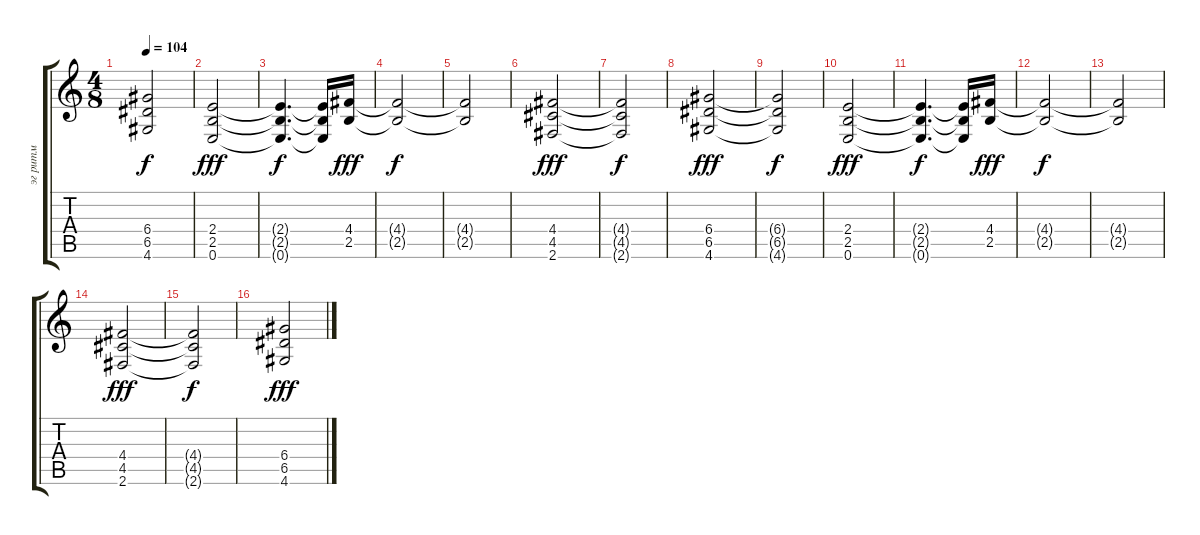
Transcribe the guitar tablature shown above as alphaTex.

\track ("эг ритм" "эг ритм") {instrument distortionguitar}
\staff {score tabs}
\tuning (E4 B3 G3 D3 A2 E2) {hide}
\ts (4 8)
\tempo 104
\clef g2
\ks c
(6.4{t} 6.5{t} 4.6{t}).2{dy f} |
(2.4 2.5 0.6).2{dy fff} |
(2.4{t} 2.5{t} 0.6{t}).4{d dy f} (2.4{t} 2.5{t} 0.6{t}).16 (4.4 2.5).16{dy fff} |
(4.4{t} 2.5{t}).2{dy f} |
(4.4{t} 2.5{t}).2 |
(4.4 4.5 2.6).2{dy fff} |
(4.4{t} 4.5{t} 2.6{t}).2{dy f} |
(6.4 6.5 4.6).2{dy fff} |
(6.4{t} 6.5{t} 4.6{t}).2{dy f} |
(2.4 2.5 0.6).2{dy fff} |
(2.4{t} 2.5{t} 0.6{t}).4{d dy f} (2.4{t} 2.5{t} 0.6{t}).16 (4.4 2.5).16{dy fff} |
(4.4{t} 2.5{t}).2{dy f} |
(4.4{t} 2.5{t}).2 |
(4.4 4.5 2.6).2{dy fff} |
(4.4{t} 4.5{t} 2.6{t}).2{dy f} |
(6.4 6.5 4.6).2{dy fff}
